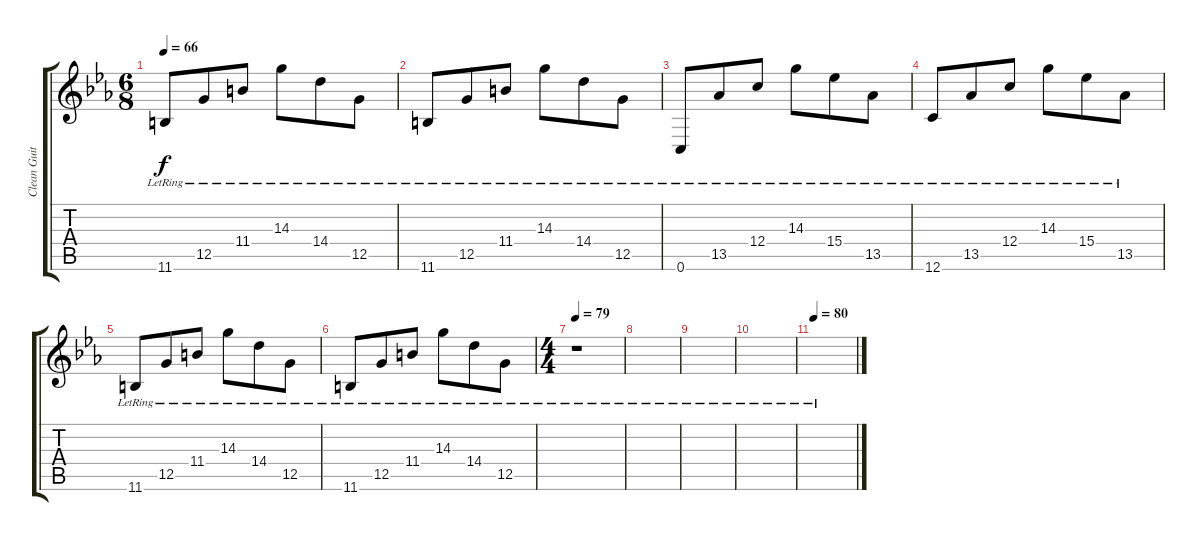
\track ("Clean Guitar" "Clean Guit") {instrument electricguitarjazz}
\staff {score tabs}
\tuning (D4 A3 F3 C3 G2 C2) {hide}
\ts (6 8)
\tempo 66
\clef g2
\ks cminor
11.6{lr}.8{dy f} 12.5{lr}.8 11.4{lr}.8 14.3{lr}.8 14.4{lr}.8 12.5{lr}.8 |
11.6{lr}.8 12.5{lr}.8 11.4{lr}.8 14.3{lr}.8 14.4{lr}.8 12.5{lr}.8 |
0.6{lr}.8 13.5{lr}.8 12.4{lr}.8 14.3{lr}.8 15.4{lr}.8 13.5{lr}.8 |
12.6{lr}.8 13.5{lr}.8 12.4{lr}.8 14.3{lr}.8 15.4{lr}.8 13.5{lr}.8 |
11.6{lr}.8 12.5{lr}.8 11.4{lr}.8 14.3{lr}.8 14.4{lr}.8 12.5{lr}.8 |
11.6{lr}.8 12.5{lr}.8 11.4{lr}.8 14.3{lr}.8 14.4{lr}.8 12.5{lr}.8 |
\ts (4 4)
\tempo 79
r.1 |
|
|
|
\tempo 80
